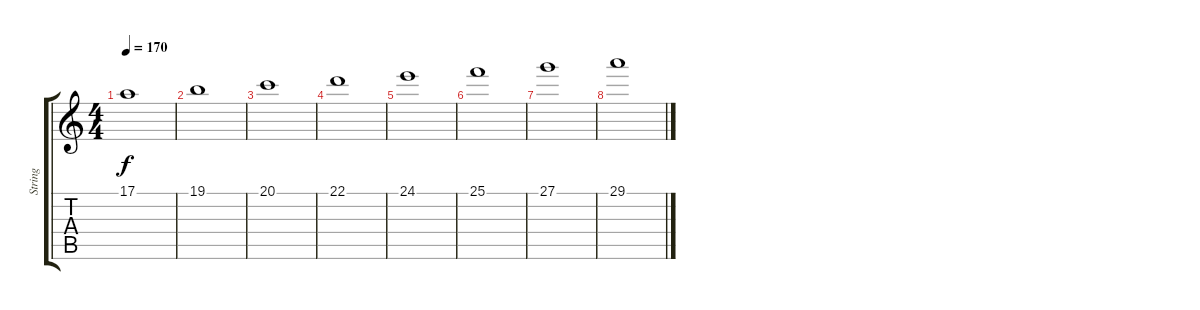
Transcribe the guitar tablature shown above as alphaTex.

\track ("String" "String") {instrument stringensemble1}
\staff {score tabs}
\tuning (E4 B3 G3 D3 A2 E2) {hide}
\ts (4 4)
\tempo 170
\clef g2
\ks c
17.1.1{dy f volume 14 instrument stringensemble1} |
19.1.1 |
20.1.1 |
22.1.1 |
24.1.1 |
25.1.1 |
27.1.1 |
29.1.1
